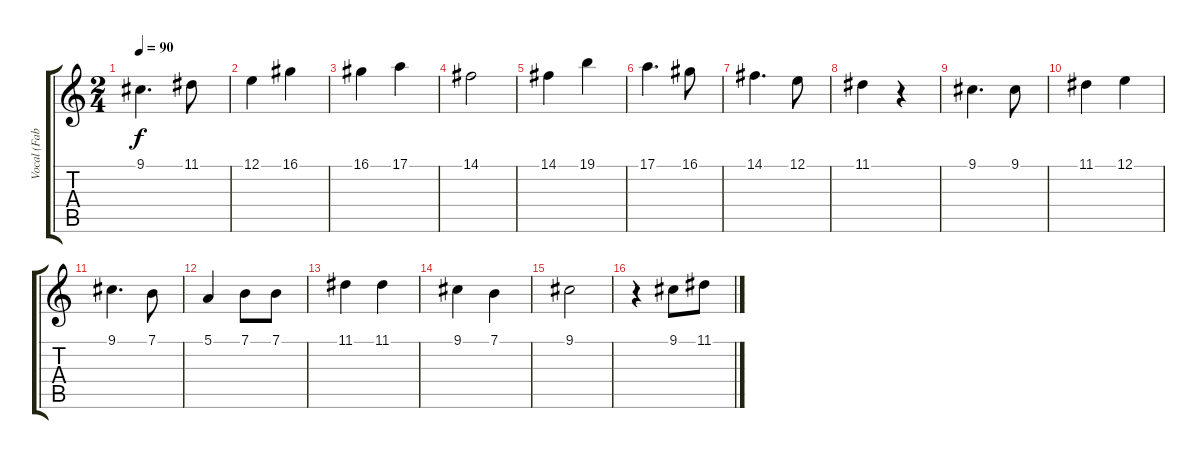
\track ("Vocal (Fabio Lione)" "Vocal (Fab") {instrument rockorgan}
\staff {score tabs}
\tuning (E4 B3 G3 D3 A2 E2) {hide}
\ts (2 4)
\tempo 90
\clef g2
\ks c
9.1.4{d dy f} 11.1.8 |
12.1.4 16.1.4 |
16.1.4 17.1.4 |
14.1.2 |
14.1.4 19.1.4 |
17.1.4{d} 16.1.8 |
14.1.4{d} 12.1.8 |
11.1.4 r.4 |
9.1.4{d} 9.1.8 |
11.1.4 12.1.4 |
9.1.4{d} 7.1.8 |
5.1.4 7.1.8 7.1.8 |
11.1.4 11.1.4 |
9.1.4 7.1.4 |
9.1.2 |
r.4 9.1.8 11.1.8
